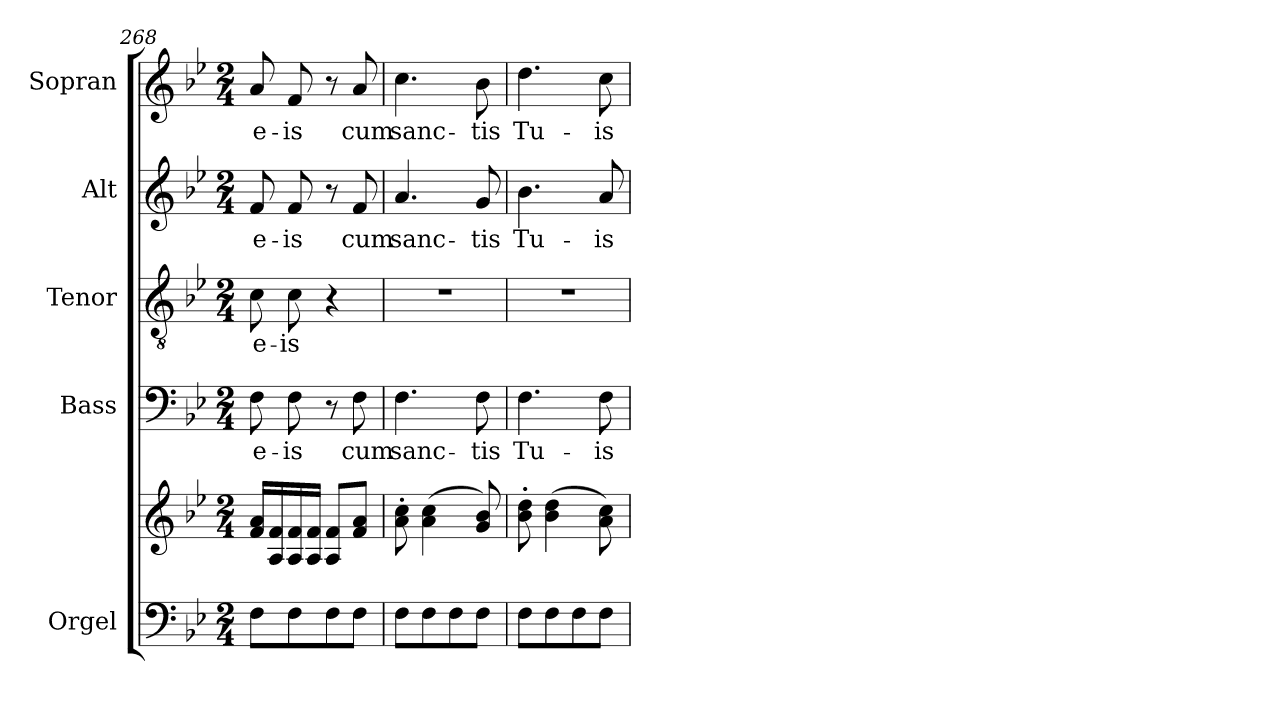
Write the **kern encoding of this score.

**kern	**kern	**kern	**text	**kern	**text	**kern	**text	**kern	**text
*part5	*part5	*part4	*part4	*part3	*part3	*part2	*part2	*part1	*part1
*staff6	*staff5	*staff4	*staff4	*staff3	*staff3	*staff2	*staff2	*staff1	*staff1
*I"Orgel	*	*I"Bass	*	*I"Tenor	*	*I"Alt	*	*I"Sopran	*
*I'Org.	*	*I'B.	*	*I'T.	*	*I'A.	*	*I'S.	*
*clefF4	*clefG2	*clefF4	*	*clefGv2	*	*clefG2	*	*clefG2	*
*k[b-e-]	*k[b-e-]	*k[b-e-]	*	*k[b-e-]	*	*k[b-e-]	*	*k[b-e-]	*
*B-:	*B-:	*B-:	*	*B-:	*	*B-:	*	*B-:	*
*M2/4	*M2/4	*M2/4	*	*M2/4	*	*M2/4	*	*M2/4	*
=268	=268	=268	=268	=268	=268	=268	=268	=268	=268
!	!	!	!LO:LY:b	!	!LO:LY:b	!	!LO:LY:b	!	!LO:LY:b
8F\L	16f/ 16a/LL	8F\	e-	8c\	e-	8f/	e-	8a/	e-
.	16A/ 16f/	.	.	.	.	.	.	.	.
!	!	!	!LO:LY:b	!	!LO:LY:b	!	!LO:LY:b	!	!LO:LY:b
8F\	16A/ 16f/	8F\	-is	8c\	-is	8f/	-is	8f/	-is
.	16A/ 16f/JJ	.	.	.	.	.	.	.	.
8F\	8A/ 8f/L	8r	.	4r	.	8r	.	8r	.
!	!	!	!LO:LY:b	!	!	!	!LO:LY:b	!	!LO:LY:b
8F\J	8f/ 8a/J	8F\	cum	.	.	8f/	cum	8a/	cum
=269	=269	=269	=269	=269	=269	=269	=269	=269	=269
!	!	!	!LO:LY:b	!	!	!	!LO:LY:b	!	!LO:LY:b
8F\L	8a\'> 8cc\'>	4.F\	sanc-	2r	.	4.a/	sanc-	4.cc\	sanc-
8F\	(>4a\ 4cc\	.	.	.	.	.	.	.	.
8F\	.	.	.	.	.	.	.	.	.
!	!	!	!LO:LY:b	!	!	!	!LO:LY:b	!	!LO:LY:b
8F\J	8g/ 8b-/)	8F\	-tis	.	.	8g/	-tis	8b-\	-tis
=270	=270	=270	=270	=270	=270	=270	=270	=270	=270
!	!	!	!LO:LY:b	!	!	!	!LO:LY:b	!	!LO:LY:b
8F\L	8b-\'> 8dd\'>	4.F\	Tu-	2r	.	4.b-\	Tu-	4.dd\	Tu-
8F\	(>4b-\ 4dd\	.	.	.	.	.	.	.	.
8F\	.	.	.	.	.	.	.	.	.
!	!	!	!LO:LY:b	!	!	!	!LO:LY:b	!	!LO:LY:b
8F\J	8a\ 8cc\)	8F\	-is	.	.	8a/	-is	8cc\	-is
=	=	=	=	=	=	=	=	=	=
*-	*-	*-	*-	*-	*-	*-	*-	*-	*-
